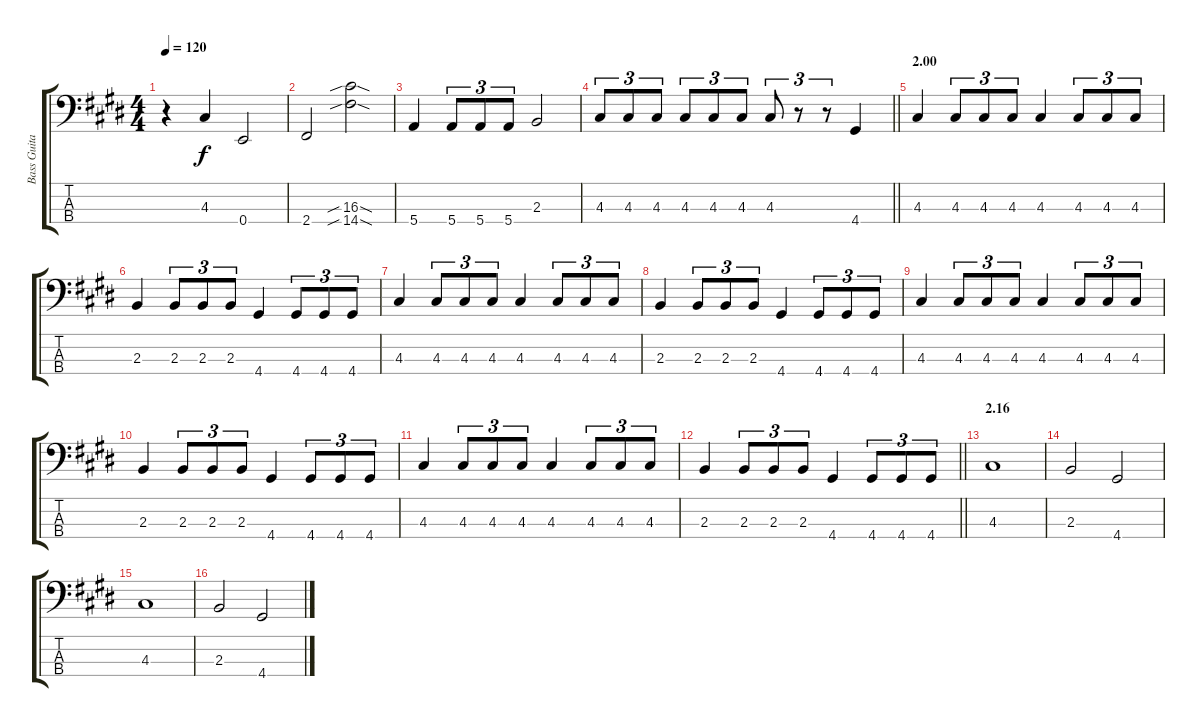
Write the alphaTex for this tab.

\track ("Bass Guitar" "Bass Guita") {instrument electricbassfinger}
\staff {score tabs}
\tuning (G2 D2 A1 E1) {hide}
\ts (4 4)
\tempo 120
\clef f4
\ks c#minor
r.4{dy f} 4.3.4 0.4.2 |
2.4.2 (16.3{sib sod} 14.4{sib sod}).2 |
5.4.4 5.4.8{tu (3 2)} 5.4.8{tu (3 2)} 5.4.8{tu (3 2)} 2.3.2 |
\barLineRight lightlight
4.3.8{tu (3 2)} 4.3.8{tu (3 2)} 4.3.8{tu (3 2)} 4.3.8{tu (3 2)} 4.3.8{tu (3 2)} 4.3.8{tu (3 2)} 4.3.8{tu (3 2)} r.8{tu (3 2)} r.8{tu (3 2)} 4.4.4 |
\section ("" "2.00")
4.3.4 4.3.8{tu (3 2)} 4.3.8{tu (3 2)} 4.3.8{tu (3 2)} 4.3.4 4.3.8{tu (3 2)} 4.3.8{tu (3 2)} 4.3.8{tu (3 2)} |
2.3.4 2.3.8{tu (3 2)} 2.3.8{tu (3 2)} 2.3.8{tu (3 2)} 4.4.4 4.4.8{tu (3 2)} 4.4.8{tu (3 2)} 4.4.8{tu (3 2)} |
4.3.4 4.3.8{tu (3 2)} 4.3.8{tu (3 2)} 4.3.8{tu (3 2)} 4.3.4 4.3.8{tu (3 2)} 4.3.8{tu (3 2)} 4.3.8{tu (3 2)} |
2.3.4 2.3.8{tu (3 2)} 2.3.8{tu (3 2)} 2.3.8{tu (3 2)} 4.4.4 4.4.8{tu (3 2)} 4.4.8{tu (3 2)} 4.4.8{tu (3 2)} |
4.3.4 4.3.8{tu (3 2)} 4.3.8{tu (3 2)} 4.3.8{tu (3 2)} 4.3.4 4.3.8{tu (3 2)} 4.3.8{tu (3 2)} 4.3.8{tu (3 2)} |
2.3.4 2.3.8{tu (3 2)} 2.3.8{tu (3 2)} 2.3.8{tu (3 2)} 4.4.4 4.4.8{tu (3 2)} 4.4.8{tu (3 2)} 4.4.8{tu (3 2)} |
4.3.4 4.3.8{tu (3 2)} 4.3.8{tu (3 2)} 4.3.8{tu (3 2)} 4.3.4 4.3.8{tu (3 2)} 4.3.8{tu (3 2)} 4.3.8{tu (3 2)} |
\barLineRight lightlight
2.3.4 2.3.8{tu (3 2)} 2.3.8{tu (3 2)} 2.3.8{tu (3 2)} 4.4.4 4.4.8{tu (3 2)} 4.4.8{tu (3 2)} 4.4.8{tu (3 2)} |
\section ("" "2.16")
4.3.1 |
2.3.2 4.4.2 |
4.3.1 |
2.3.2 4.4.2
